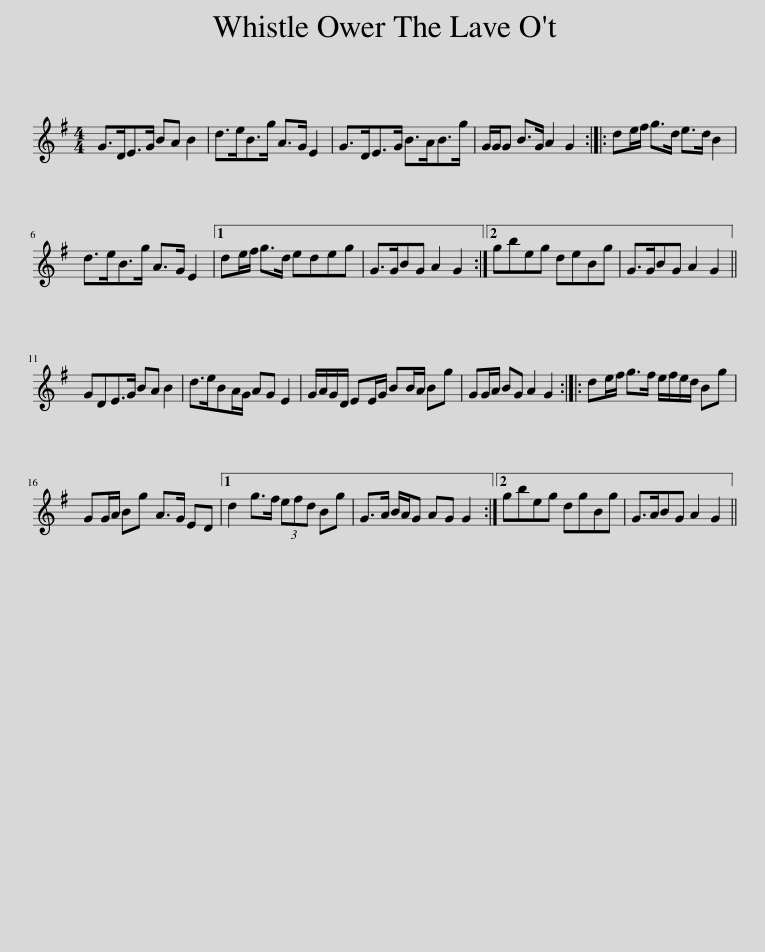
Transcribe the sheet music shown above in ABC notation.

X:1
L:1/8
M:4/4
I:linebreak $
K:G
V:1 treble
V:1
 G>DE>G BA B2 | d>eB>g A>G E2 | G>DE>G B>AB>g | G/G/G B>G A2 G2 :: de/f/ g>d e>d B2 |$ %5
 d>eB>g A>G E2 |1 de/f/ g>d edeg | G>GBG A2 G2 :|2 gbeg deBg | G>GBG A2 G2 ||$ %10
 GDE>G BA B2 | d>eBA/G/ AG E2 | G/A/G/D/ EE/G/ BB/A/ Bg | GG/A/ BG A2 G2 :: de/f/ g>f e/f/e/d/ Bg |$ %15
 GG/A/ Bg A>G ED |1 d2 g>f (3efd Bg | G>A B/A/G AG G2 :|2 gbeg dgBg | G>ABG A2 G2 || %20
